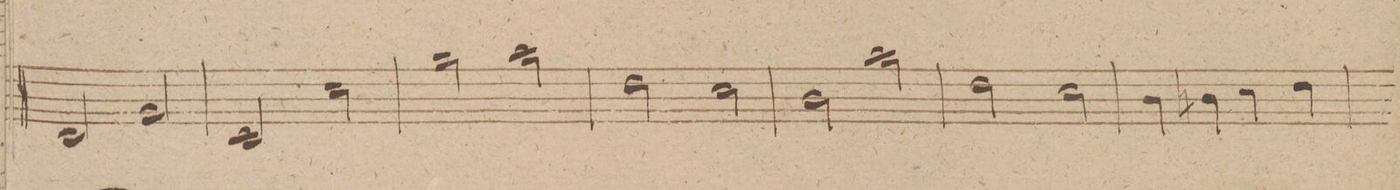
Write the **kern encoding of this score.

**kern	**dynam
*I"Clarinetto 1mo in. A.	*
*clefG2	*
*k[f#]	*
*met(c|)	*
*M2/2	*
2B/	.
2e/	.
=308	=308
2A/	.
2a/	.
=309	=309
2ee\	.
2ff#\	.
=310	=310
2b\	.
2a/	.
=311	=311
2g/	.
2ff#\	.
=312	=312
2b\	.
2a/	.
=313	=313
4g/	.
4g#/	.
4a/	.
4b\	.
=314	=314
*-	*-
